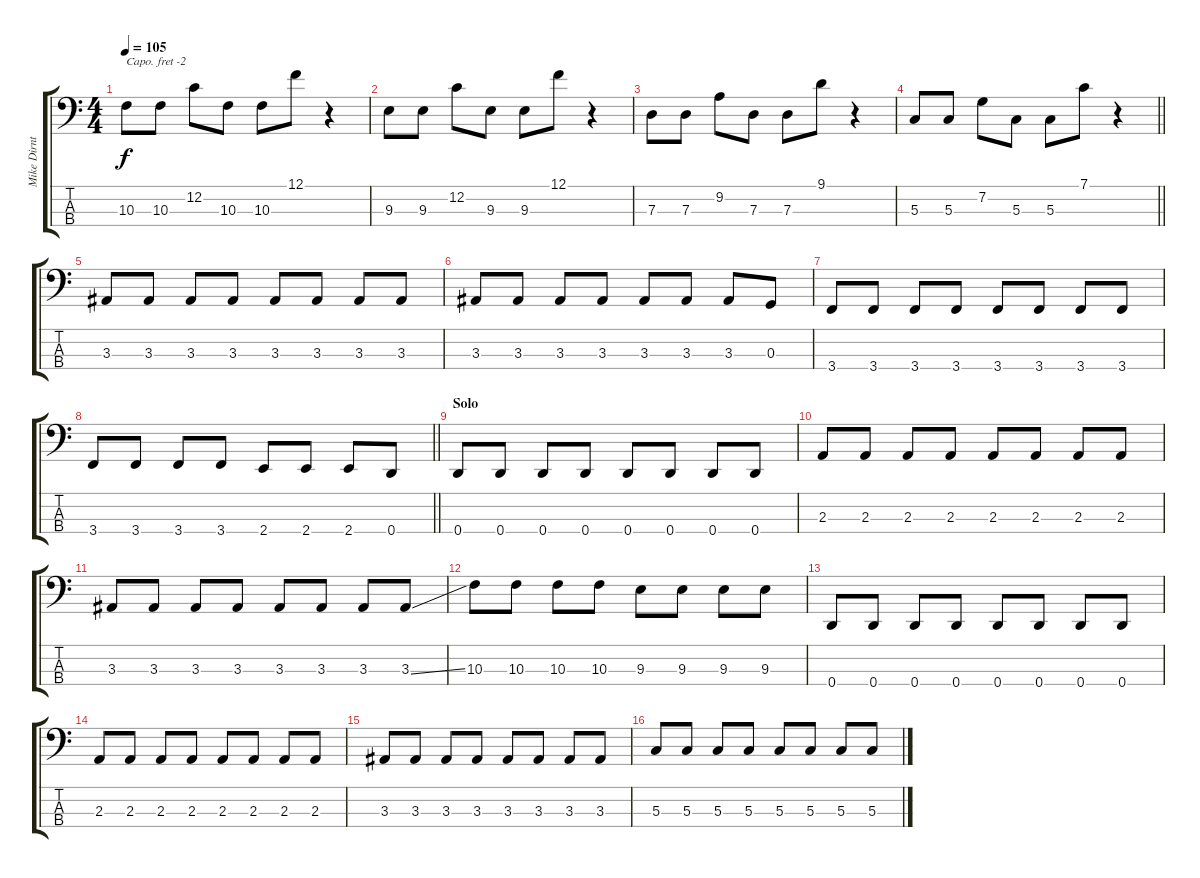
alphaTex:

\track ("Mike Dirnt - Bass" "Mike Dirnt") {instrument electricbasspick}
\staff {score tabs}
\capo -2
\tuning (G2 D2 A1 E1) {hide}
\ts (4 4)
\tempo 105
\clef f4
\ks c
10.3.8{dy f} 10.3.8 12.2.8 10.3.8 10.3.8 12.1.8 r.4 |
9.3.8 9.3.8 12.2.8 9.3.8 9.3.8 12.1.8 r.4 |
7.3.8 7.3.8 9.2.8 7.3.8 7.3.8 9.1.8 r.4 |
\barLineRight lightlight
5.3.8 5.3.8 7.2.8 5.3.8 5.3.8 7.1.8 r.4 |
3.3.8 3.3.8 3.3.8 3.3.8 3.3.8 3.3.8 3.3.8 3.3.8 |
3.3.8 3.3.8 3.3.8 3.3.8 3.3.8 3.3.8 3.3.8 0.3.8 |
3.4.8 3.4.8 3.4.8 3.4.8 3.4.8 3.4.8 3.4.8 3.4.8 |
\barLineRight lightlight
3.4.8 3.4.8 3.4.8 3.4.8 2.4.8 2.4.8 2.4.8 0.4.8 |
\section ("" "Solo")
0.4.8 0.4.8 0.4.8 0.4.8 0.4.8 0.4.8 0.4.8 0.4.8 |
2.3.8 2.3.8 2.3.8 2.3.8 2.3.8 2.3.8 2.3.8 2.3.8 |
3.3.8 3.3.8 3.3.8 3.3.8 3.3.8 3.3.8 3.3.8 3.3{ss}.8 |
10.3.8 10.3.8 10.3.8 10.3.8 9.3.8 9.3.8 9.3.8 9.3.8 |
0.4.8 0.4.8 0.4.8 0.4.8 0.4.8 0.4.8 0.4.8 0.4.8 |
2.3.8 2.3.8 2.3.8 2.3.8 2.3.8 2.3.8 2.3.8 2.3.8 |
3.3.8 3.3.8 3.3.8 3.3.8 3.3.8 3.3.8 3.3.8 3.3.8 |
5.3.8 5.3.8 5.3.8 5.3.8 5.3.8 5.3.8 5.3.8 5.3.8
